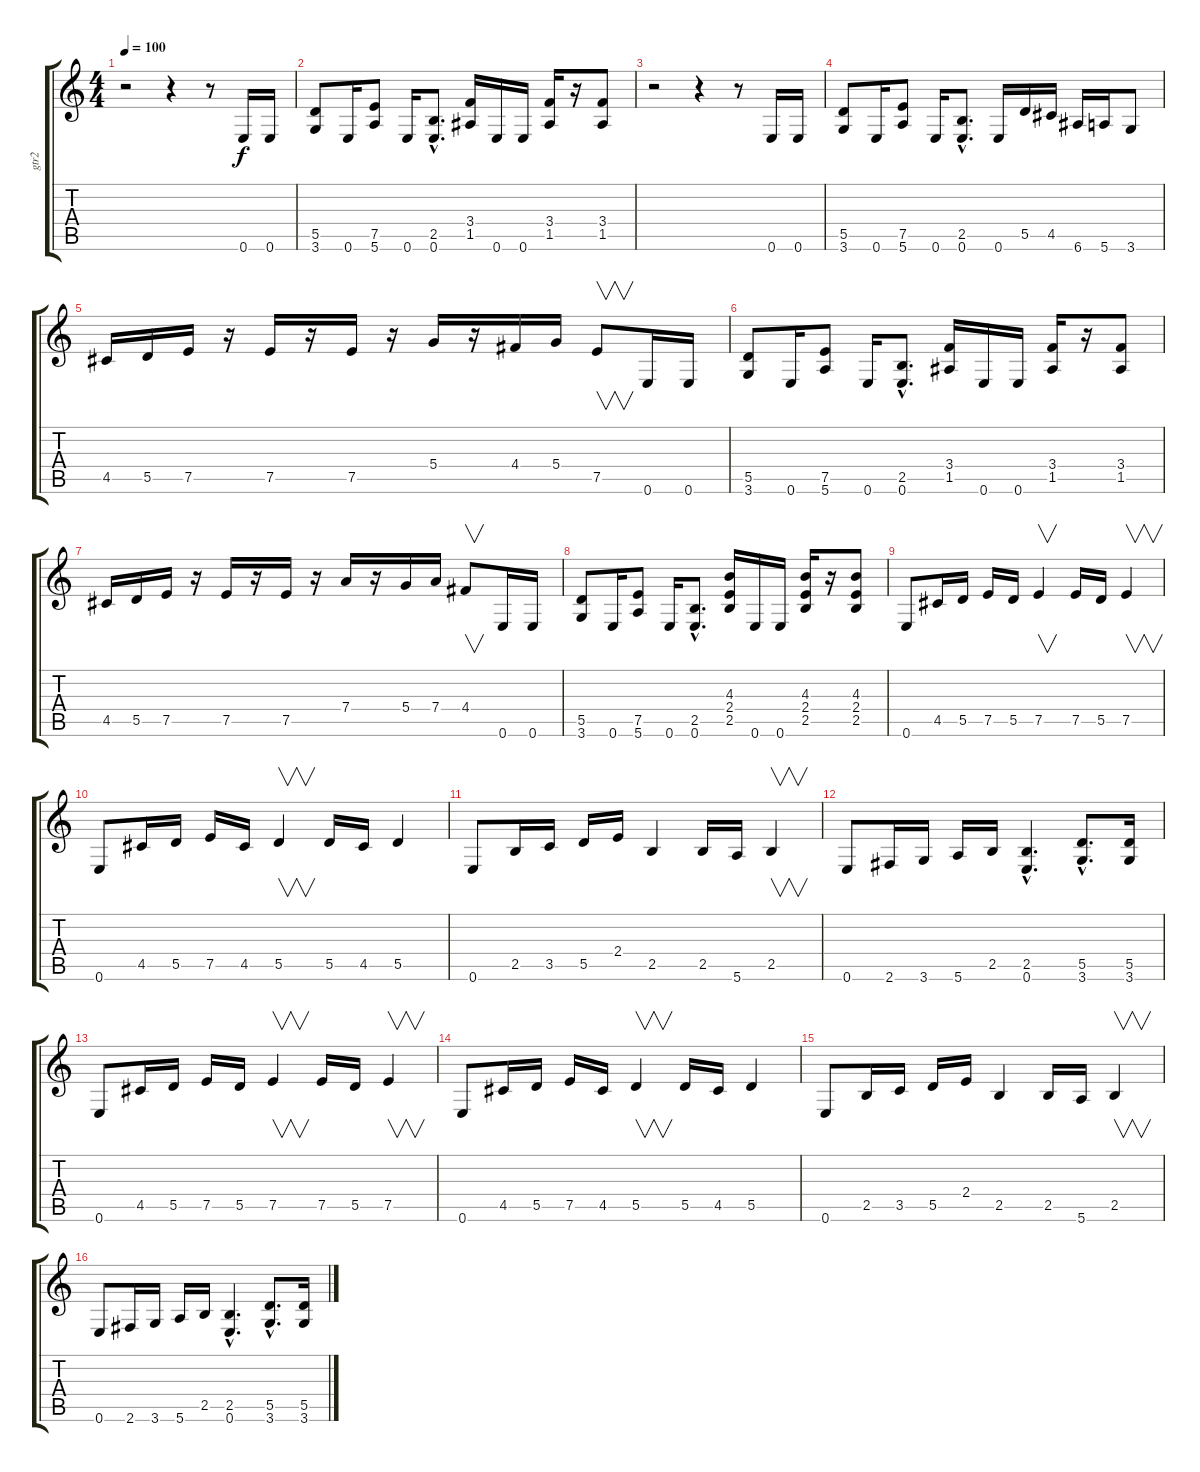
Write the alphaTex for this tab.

\track ("gtr2" "gtr2") {instrument overdrivenguitar}
\staff {score tabs}
\tuning (E4 B3 G3 D3 A2 E2) {hide}
\ts (4 4)
\tempo 100
\clef g2
\ks c
r.2{dy f instrument overdrivenguitar} r.4 r.8 0.6.16 0.6.16 |
(5.5 3.6).8 0.6.16 (7.5 5.6).8 0.6.16 (2.5{hac} 0.6{hac}).8{d} (3.4 1.5).16 0.6.16 0.6.16 (3.4 1.5).16 r.16 (3.4 1.5).8 |
r.2 r.4 r.8 0.6.16 0.6.16 |
(5.5 3.6).8 0.6.16 (7.5 5.6).8 0.6.16 (2.5{hac} 0.6{hac}).8{d} 0.6.16 5.5.16 4.5.16 6.6.16 5.6.16 3.6.8 |
4.5.16 5.5.16 7.5.16 r.16 7.5.16 r.16 7.5.16 r.16 5.4.16 r.16 4.4.16 5.4.16 7.5.8{v} 0.6.16 0.6.16 |
(5.5 3.6).8 0.6.16 (7.5 5.6).8 0.6.16 (2.5{hac} 0.6{hac}).8{d} (3.4 1.5).16 0.6.16 0.6.16 (3.4 1.5).16 r.16 (3.4 1.5).8 |
4.5.16 5.5.16 7.5.16 r.16 7.5.16 r.16 7.5.16 r.16 7.4.16 r.16 5.4.16 7.4.16 4.4.8{v} 0.6.16 0.6.16 |
(5.5 3.6).8 0.6.16 (7.5 5.6).8 0.6.16 (2.5{hac} 0.6{hac}).8{d} (4.3 2.4 2.5).16 0.6.16 0.6.16 (4.3 2.4 2.5).16 r.16 (4.3 2.4 2.5).8 |
0.6.8 4.5.16 5.5.16 7.5.16 5.5.16 7.5.4{v} 7.5.16 5.5.16 7.5.4{v} |
0.6.8 4.5.16 5.5.16 7.5.16 4.5.16 5.5.4{v} 5.5.16 4.5.16 5.5.4 |
0.6.8 2.5.16 3.5.16 5.5.16 2.4.16 2.5.4 2.5.16 5.6.16 2.5.4{v} |
0.6.8 2.6.16 3.6.16 5.6.16 2.5.16 (2.5{hac} 0.6{hac}).4{d} (5.5{hac} 3.6{hac}).8{d} (5.5 3.6).16 |
0.6.8 4.5.16 5.5.16 7.5.16 5.5.16 7.5.4{v} 7.5.16 5.5.16 7.5.4{v} |
0.6.8 4.5.16 5.5.16 7.5.16 4.5.16 5.5.4{v} 5.5.16 4.5.16 5.5.4 |
0.6.8 2.5.16 3.5.16 5.5.16 2.4.16 2.5.4 2.5.16 5.6.16 2.5.4{v} |
0.6.8 2.6.16 3.6.16 5.6.16 2.5.16 (2.5{hac} 0.6{hac}).4{d} (5.5{hac} 3.6{hac}).8{d} (5.5 3.6).16
